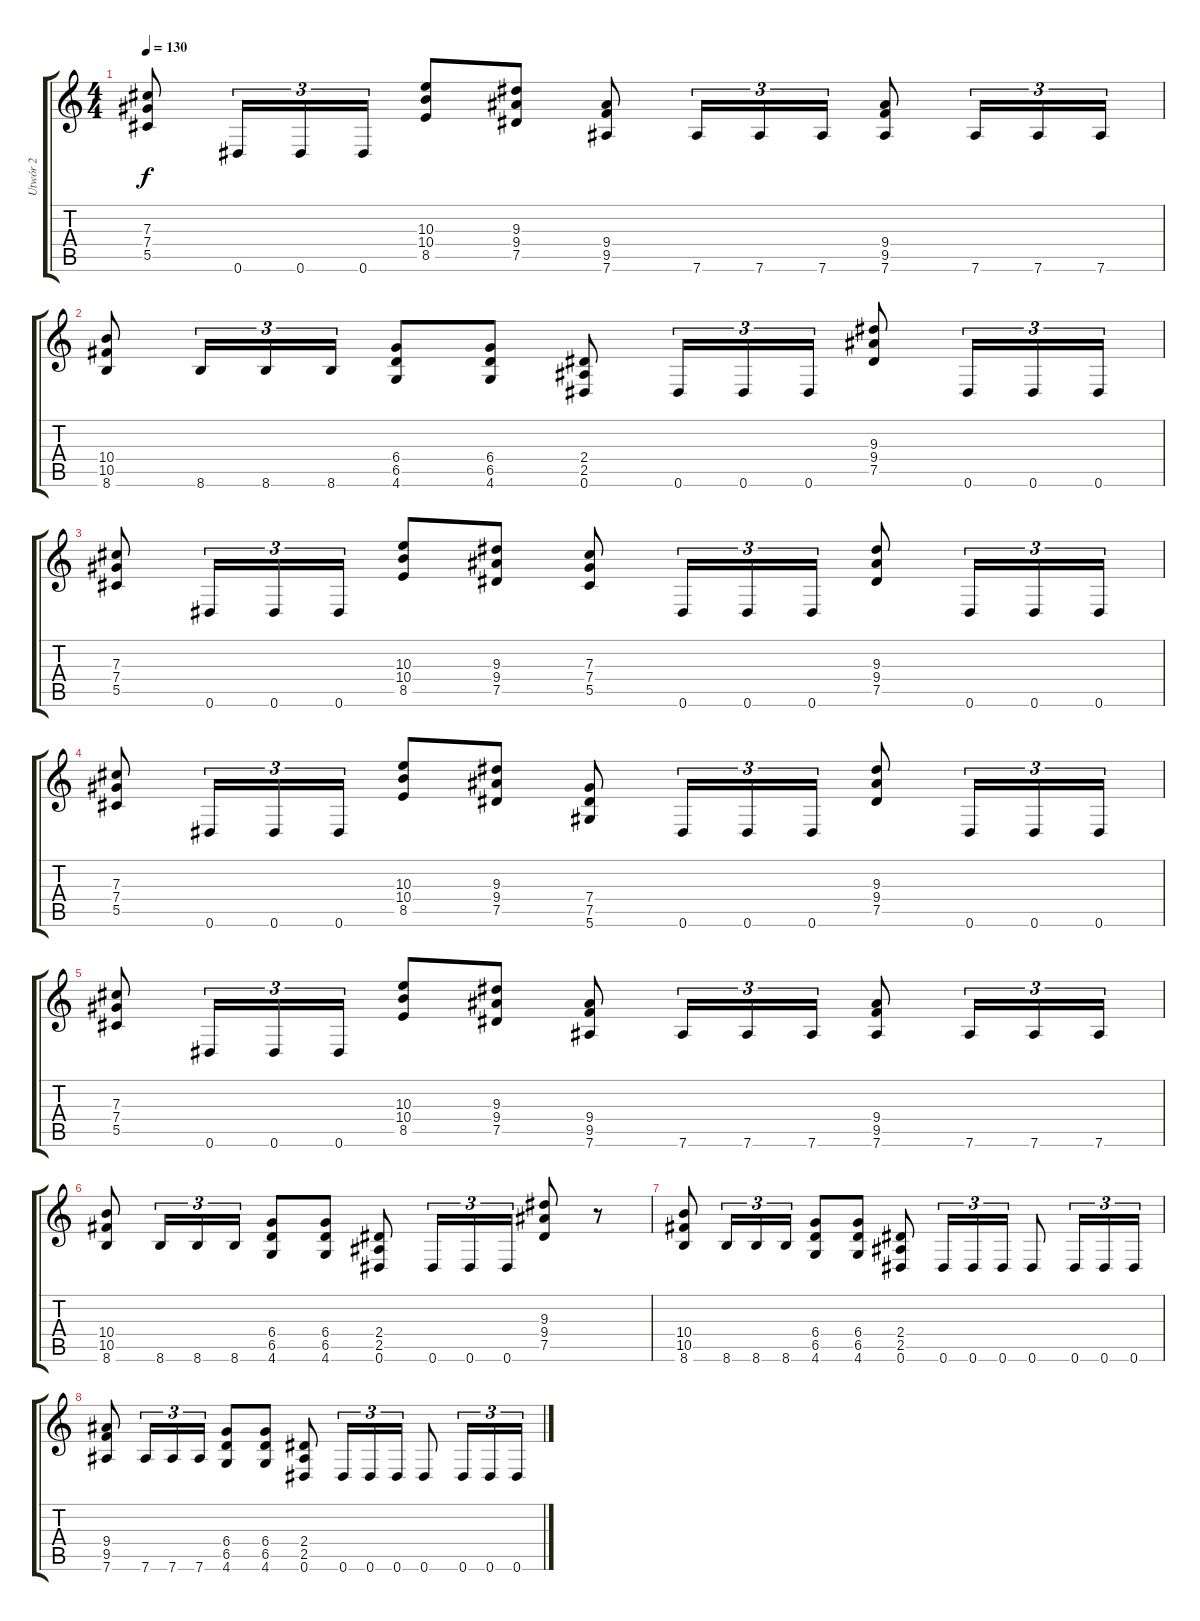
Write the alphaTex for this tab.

\track ("Utwór 2" "Utwór 2") {instrument distortionguitar}
\staff {score tabs}
\tuning (Eb4 Bb3 Gb3 Db3 Ab2 Eb2) {hide}
\ts (4 4)
\tempo 130
\clef g2
\ks c
(7.3 7.4 5.5).8{dy f} 0.6.16{tu (3 2)} 0.6.16{tu (3 2)} 0.6.16{tu (3 2)} (10.3 10.4 8.5).8 (9.3 9.4 7.5).8 (9.4 9.5 7.6).8 7.6.16{tu (3 2)} 7.6.16{tu (3 2)} 7.6.16{tu (3 2)} (9.4 9.5 7.6).8 7.6.16{tu (3 2)} 7.6.16{tu (3 2)} 7.6.16{tu (3 2)} |
(10.4 10.5 8.6).8 8.6.16{tu (3 2)} 8.6.16{tu (3 2)} 8.6.16{tu (3 2)} (6.4 6.5 4.6).8 (6.4 6.5 4.6).8 (2.4 2.5 0.6).8 0.6.16{tu (3 2)} 0.6.16{tu (3 2)} 0.6.16{tu (3 2)} (9.3 9.4 7.5).8 0.6.16{tu (3 2)} 0.6.16{tu (3 2)} 0.6.16{tu (3 2)} |
(7.3 7.4 5.5).8 0.6.16{tu (3 2)} 0.6.16{tu (3 2)} 0.6.16{tu (3 2)} (10.3 10.4 8.5).8 (9.3 9.4 7.5).8 (7.3 7.4 5.5).8 0.6.16{tu (3 2)} 0.6.16{tu (3 2)} 0.6.16{tu (3 2)} (9.3 9.4 7.5).8 0.6.16{tu (3 2)} 0.6.16{tu (3 2)} 0.6.16{tu (3 2)} |
(7.3 7.4 5.5).8 0.6.16{tu (3 2)} 0.6.16{tu (3 2)} 0.6.16{tu (3 2)} (10.3 10.4 8.5).8 (9.3 9.4 7.5).8 (7.4 7.5 5.6).8 0.6.16{tu (3 2)} 0.6.16{tu (3 2)} 0.6.16{tu (3 2)} (9.3 9.4 7.5).8 0.6.16{tu (3 2)} 0.6.16{tu (3 2)} 0.6.16{tu (3 2)} |
(7.3 7.4 5.5).8 0.6.16{tu (3 2)} 0.6.16{tu (3 2)} 0.6.16{tu (3 2)} (10.3 10.4 8.5).8 (9.3 9.4 7.5).8 (9.4 9.5 7.6).8 7.6.16{tu (3 2)} 7.6.16{tu (3 2)} 7.6.16{tu (3 2)} (9.4 9.5 7.6).8 7.6.16{tu (3 2)} 7.6.16{tu (3 2)} 7.6.16{tu (3 2)} |
(10.4 10.5 8.6).8 8.6.16{tu (3 2)} 8.6.16{tu (3 2)} 8.6.16{tu (3 2)} (6.4 6.5 4.6).8 (6.4 6.5 4.6).8 (2.4 2.5 0.6).8 0.6.16{tu (3 2)} 0.6.16{tu (3 2)} 0.6.16{tu (3 2)} (9.3 9.4 7.5).8 r.8 |
(10.4 10.5 8.6).8 8.6.16{tu (3 2)} 8.6.16{tu (3 2)} 8.6.16{tu (3 2)} (6.4 6.5 4.6).8 (6.4 6.5 4.6).8 (2.4 2.5 0.6).8 0.6.16{tu (3 2)} 0.6.16{tu (3 2)} 0.6.16{tu (3 2)} 0.6.8 0.6.16{tu (3 2)} 0.6.16{tu (3 2)} 0.6.16{tu (3 2)} |
(9.4 9.5 7.6).8 7.6.16{tu (3 2)} 7.6.16{tu (3 2)} 7.6.16{tu (3 2)} (6.4 6.5 4.6).8 (6.4 6.5 4.6).8 (2.4 2.5 0.6).8 0.6.16{tu (3 2)} 0.6.16{tu (3 2)} 0.6.16{tu (3 2)} 0.6.8 0.6.16{tu (3 2)} 0.6.16{tu (3 2)} 0.6.16{tu (3 2)}
